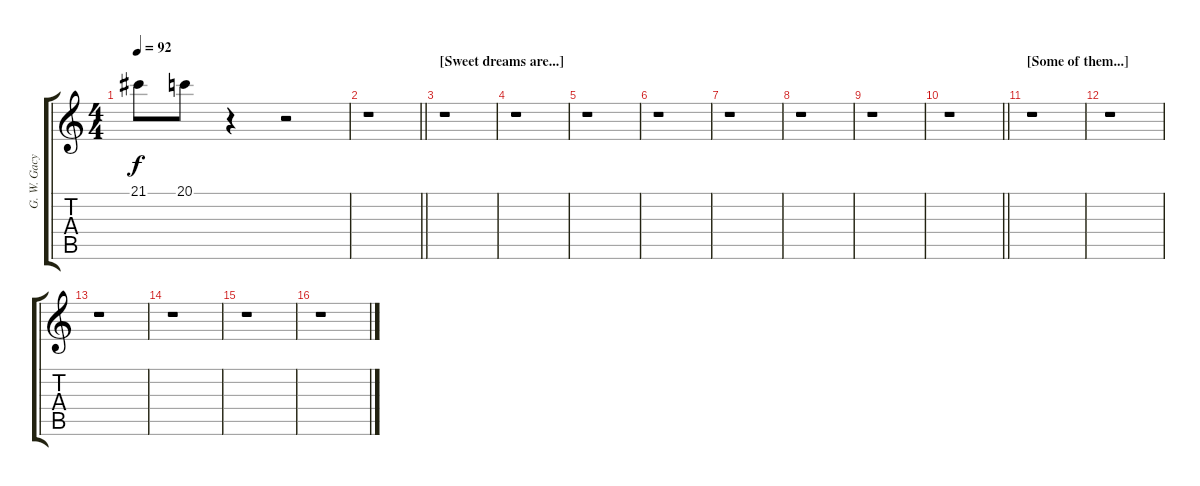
\track ("G. W. Gacy (Keyboard)" "G. W. Gacy") {instrument glockenspiel}
\staff {score tabs}
\tuning (E4 B3 G3 D3 A2 E2) {hide}
\ts (4 4)
\tempo 92
\clef g2
\ks c
21.1.8{dy f} 20.1.8 r.4 r.2 |
\barLineRight lightlight
r.1 |
\section ("" "[Sweet dreams are...]")
r.1 |
r.1 |
r.1 |
r.1 |
r.1 |
r.1 |
r.1 |
\barLineRight lightlight
r.1 |
\section ("" "[Some of them...]")
r.1 |
r.1 |
r.1 |
r.1 |
r.1 |
r.1
